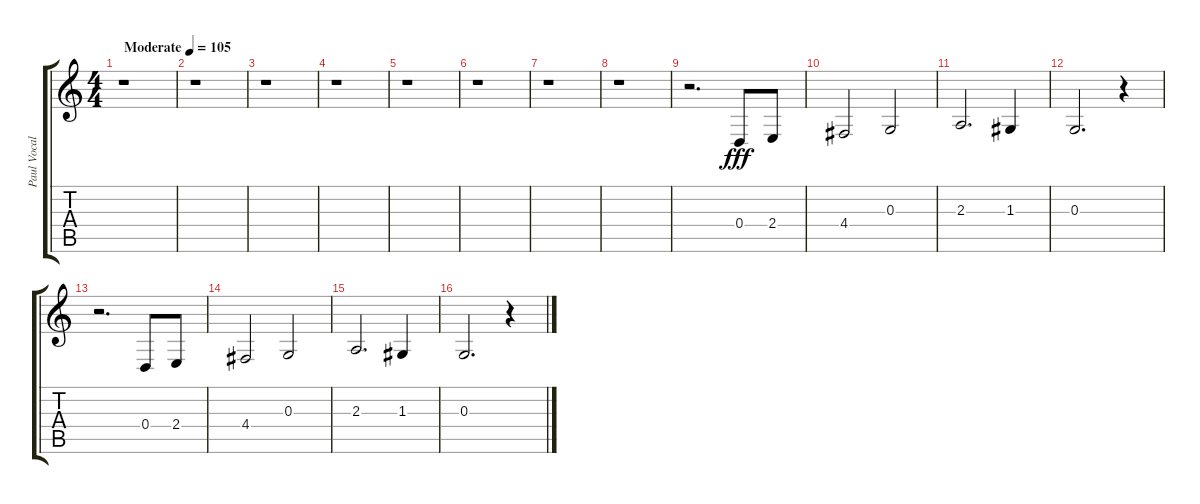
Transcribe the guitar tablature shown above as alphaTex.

\track ("Paul Vocal" "Paul Vocal") {instrument accordion}
\staff {score tabs}
\tuning (E4 B3 G3 D3 A2 E2) {hide}
\ts (4 4)
\tempo (105 "Moderate")
\clef g2
\ks c
r.1{dy fff instrument accordion} |
r.1 |
r.1 |
r.1 |
r.1 |
r.1 |
r.1 |
r.1 |
r.2{d} 0.4.8 2.4.8 |
4.4.2 0.3.2 |
2.3.2{d} 1.3.4 |
0.3.2{d} r.4 |
r.2{d} 0.4.8 2.4.8 |
4.4.2 0.3.2 |
2.3.2{d} 1.3.4 |
0.3.2{d} r.4
